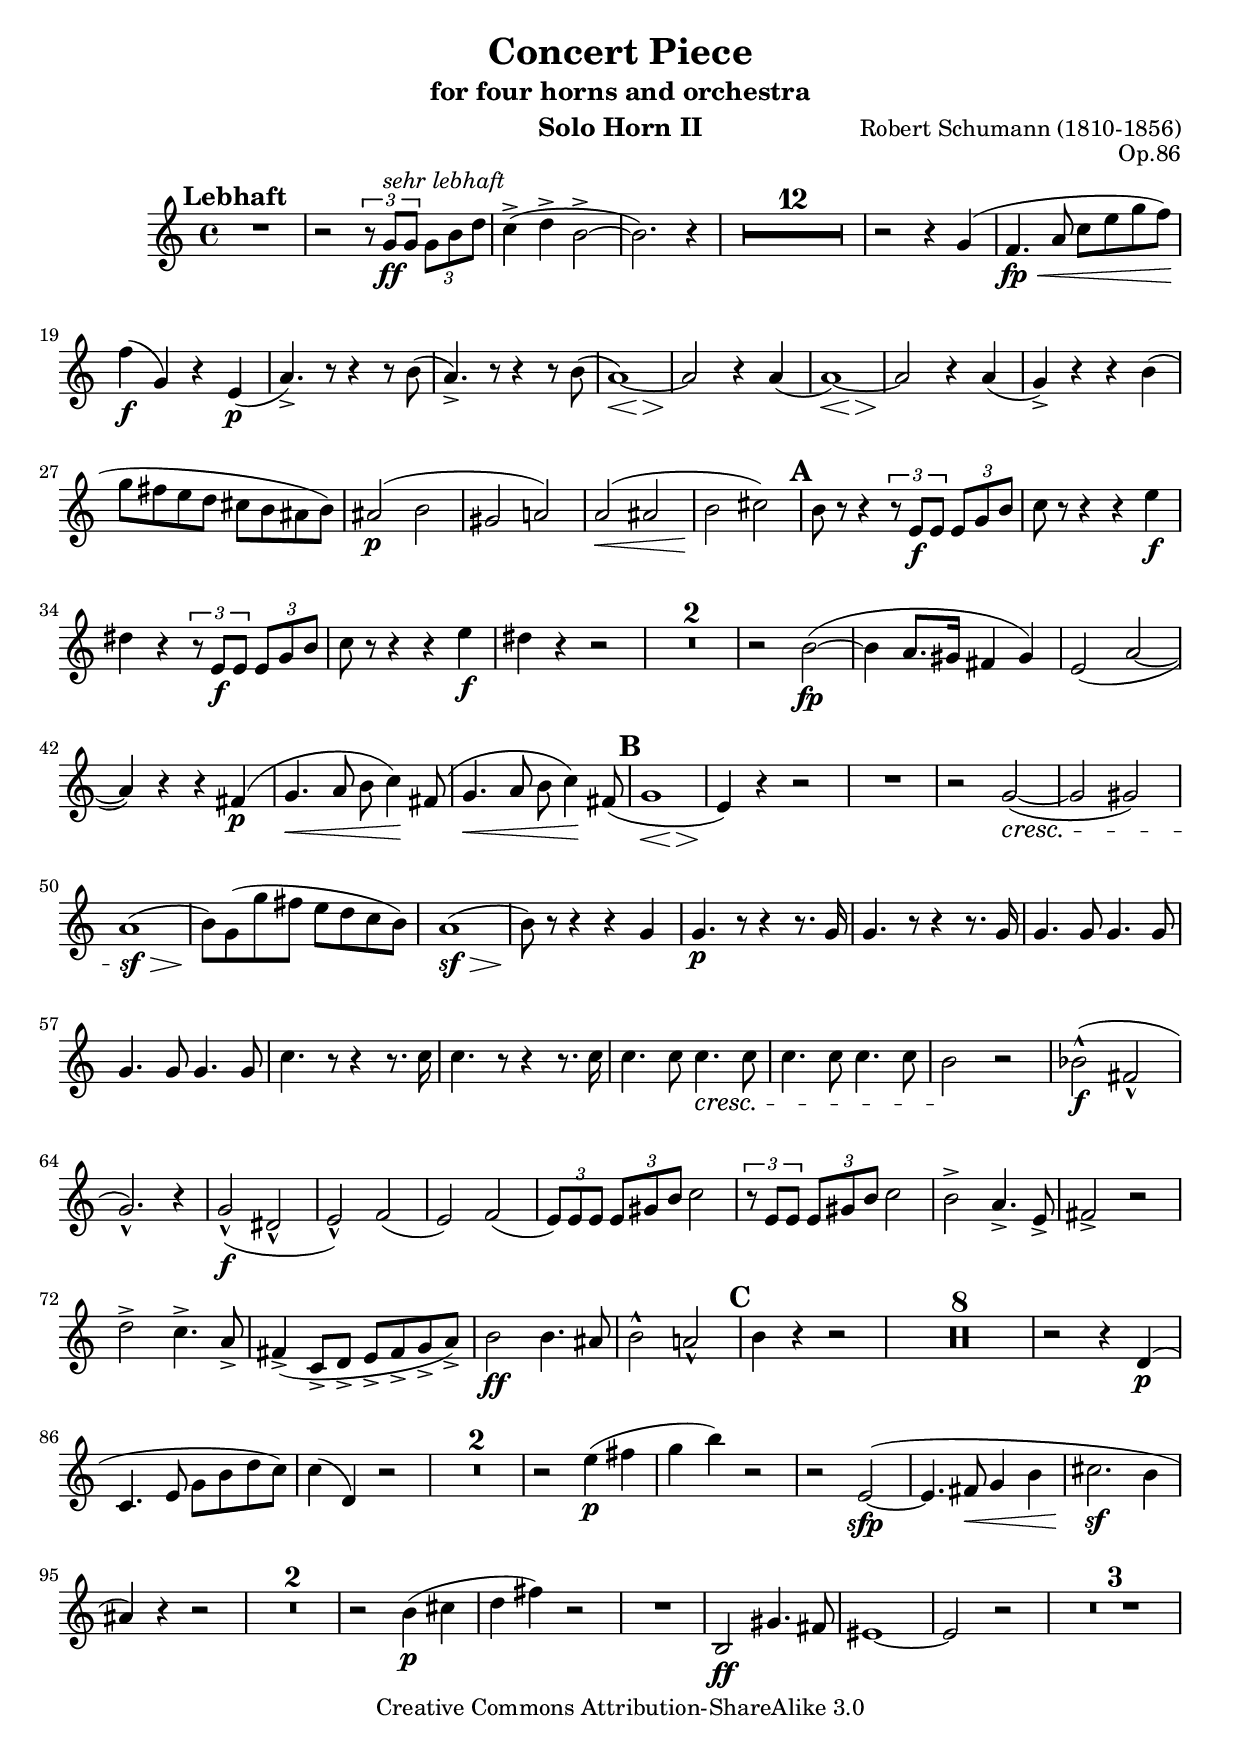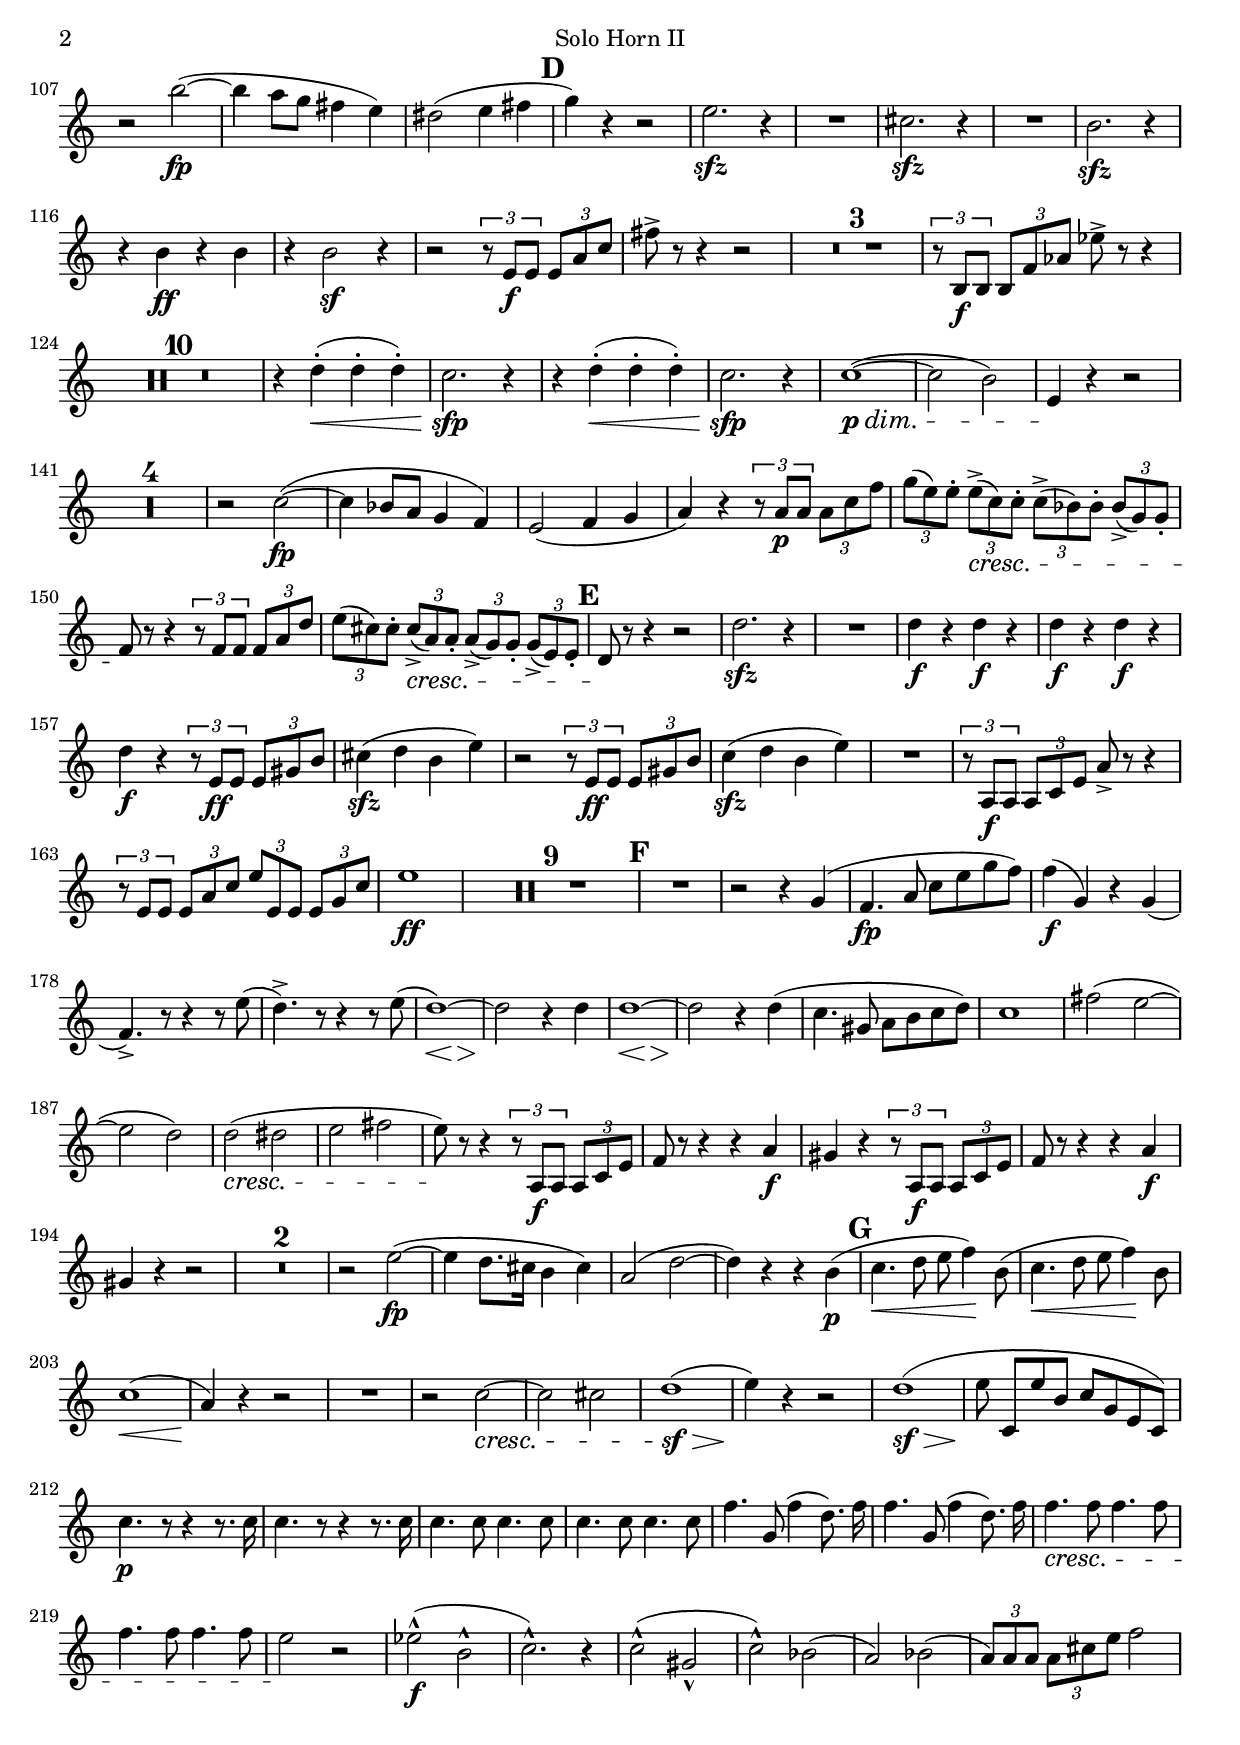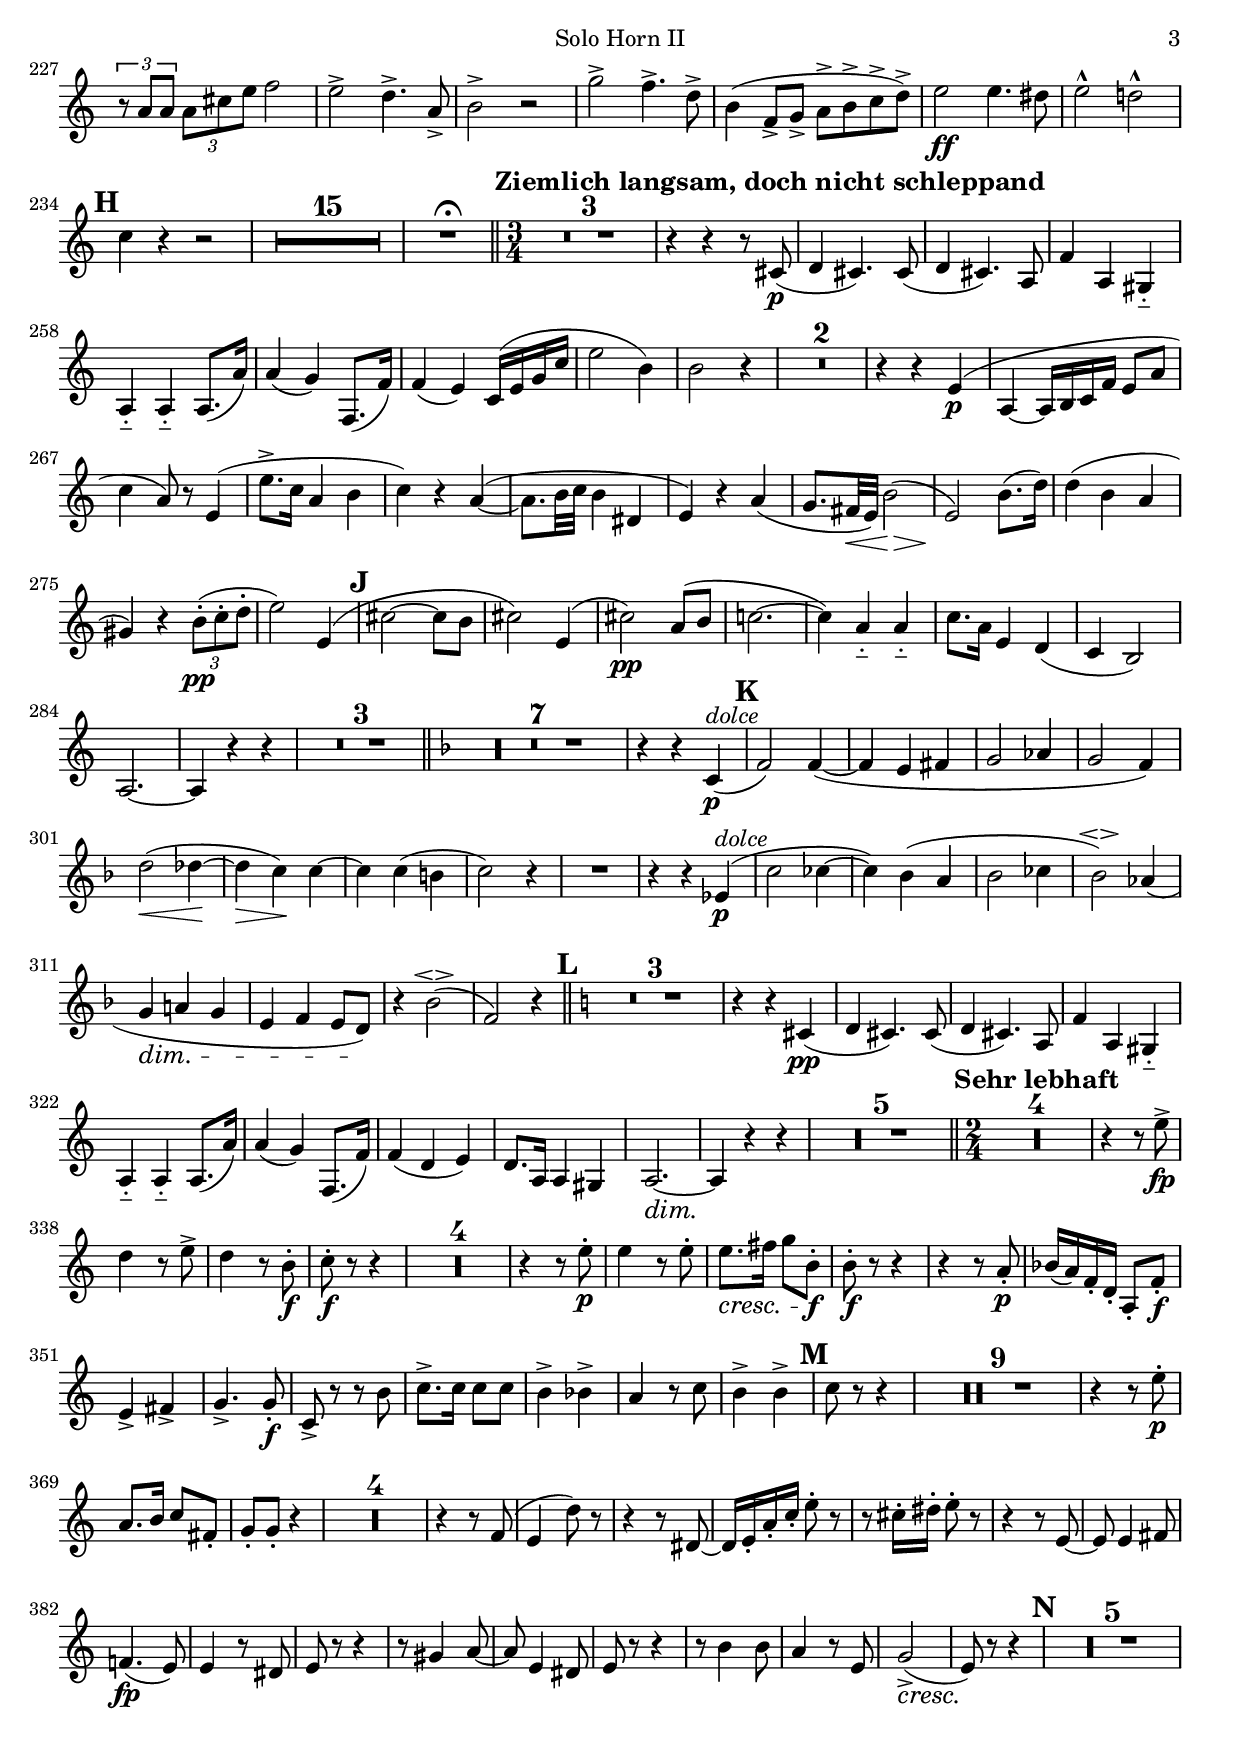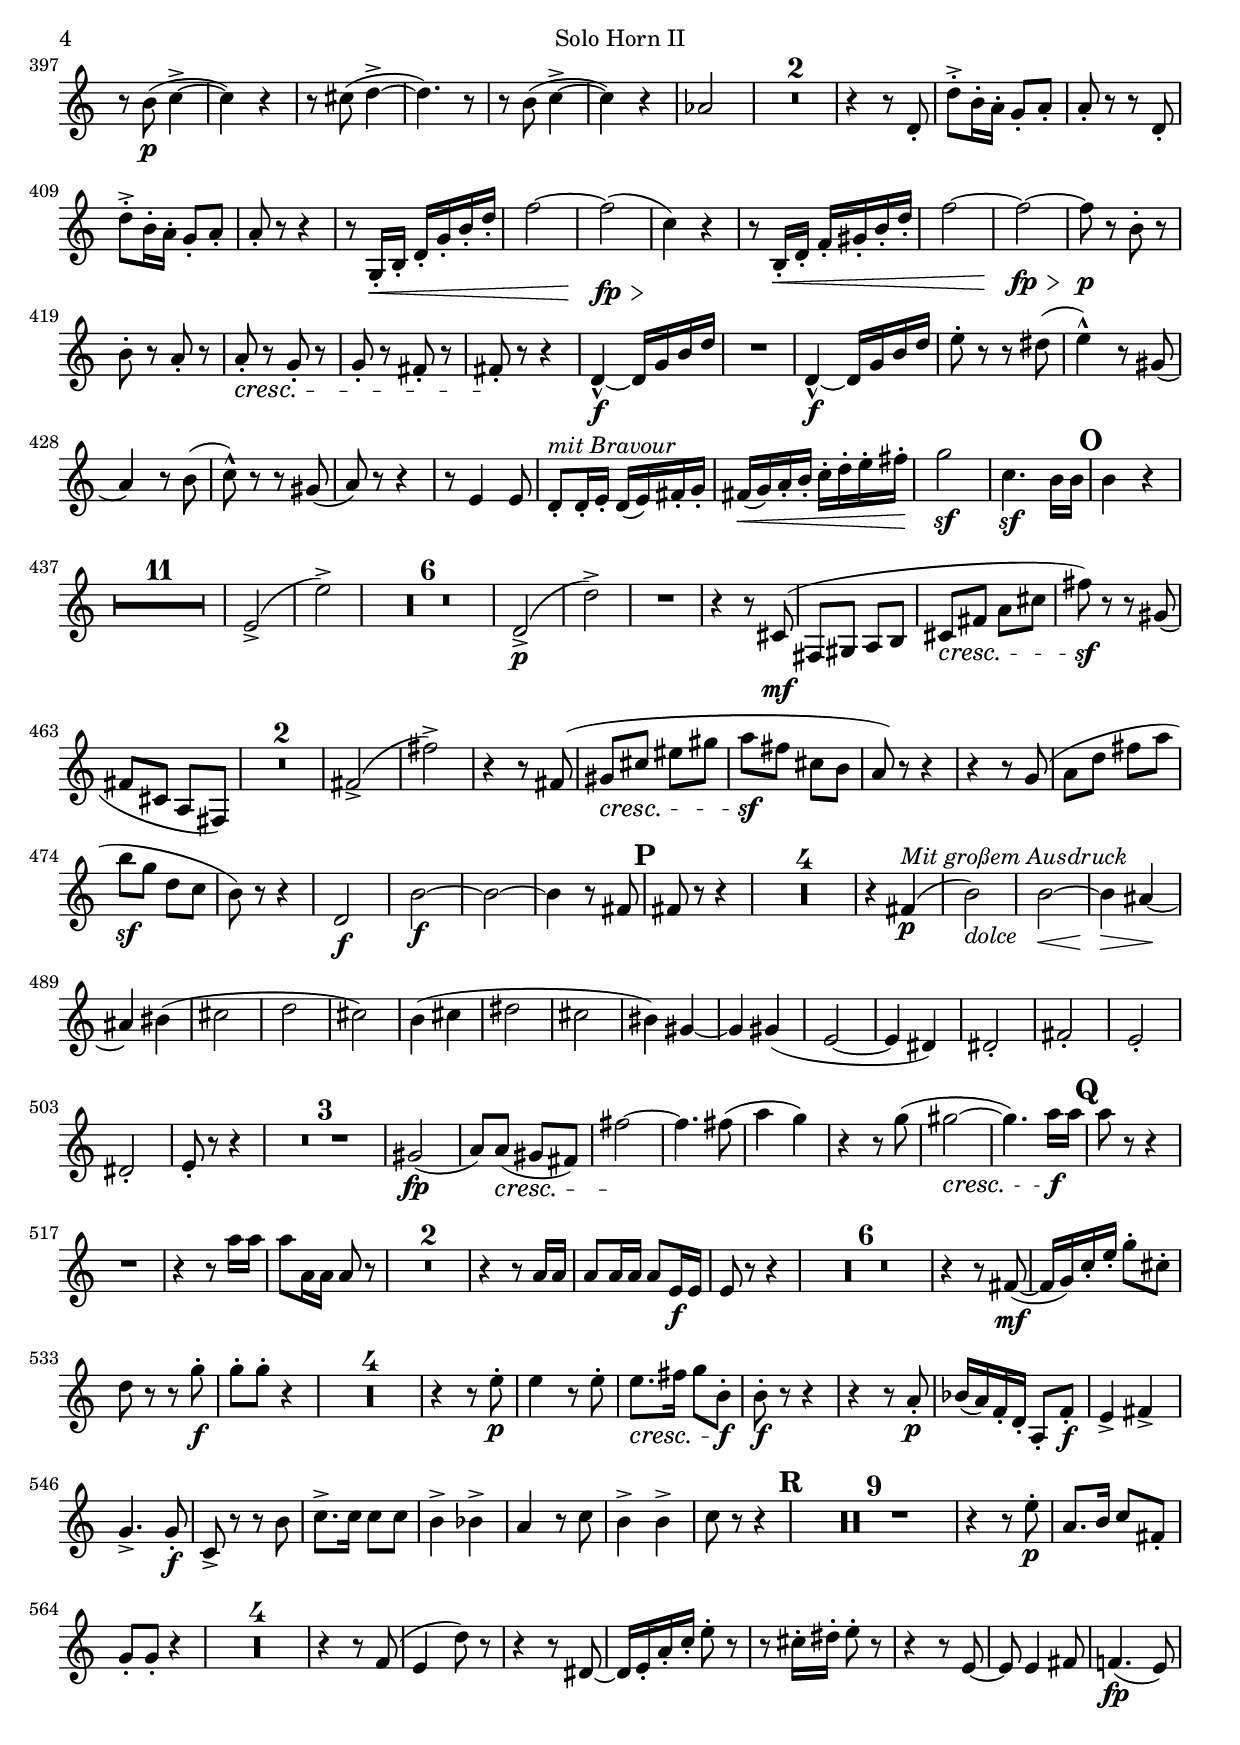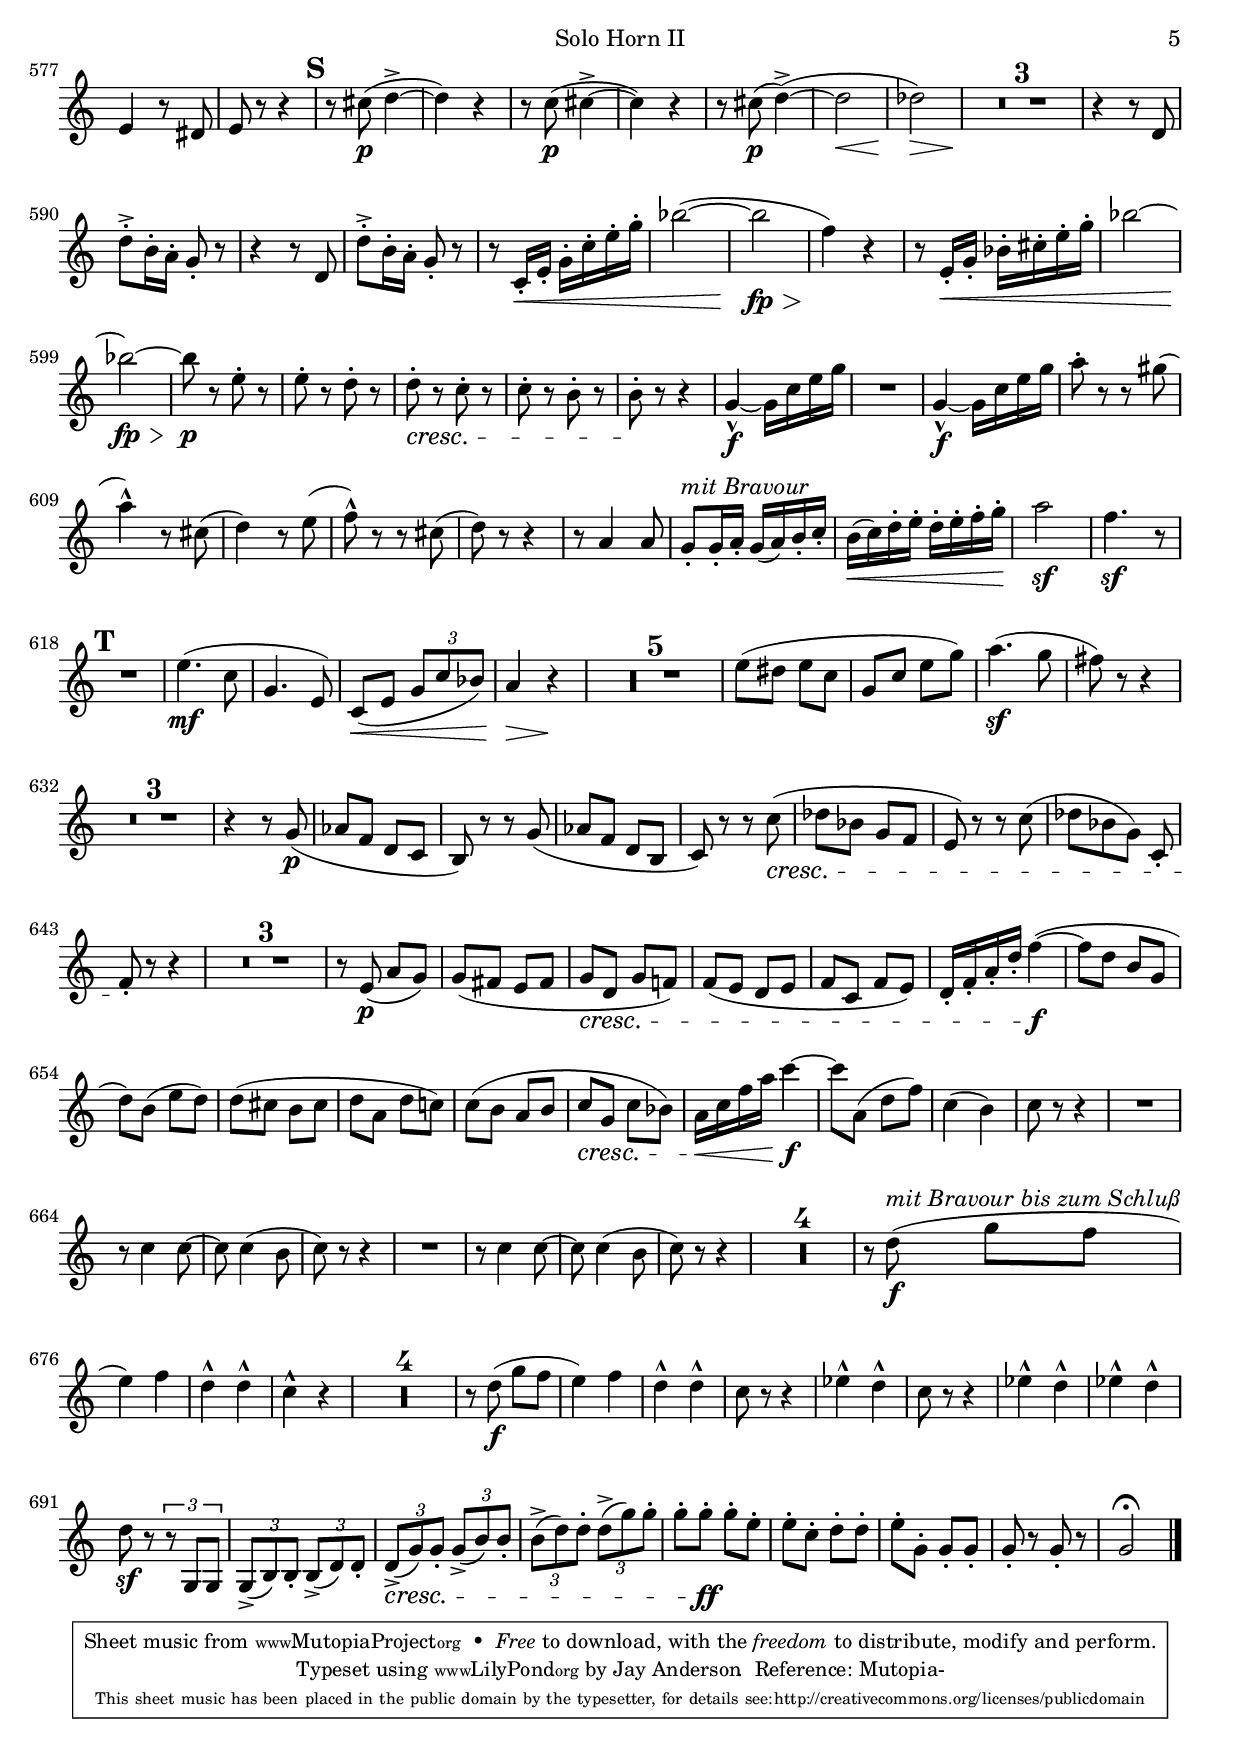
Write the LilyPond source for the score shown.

\version "2.11.63"

\include "defs.lyi" 
\version "2.11.63"

hornTwo = \relative c''
{
  \transposition f
  R1 |
  r2 \times 2/3 {r8 g\ff^\sehrLebhaft g} \times 2/3 {g8 b d} |
  c4->( d-> b2~-> |
  b2.) r4 |
  R1*12 |
  r2 r4 g( |
  f4.\fp\< a8 c e g f) |
  f4(\f g,) r e(\p |
  a4.->) r8 r4 r8 b( |
  a4.->) r8 r4 r8 b( |
  << a1~) {s2\< s\>} >> |
  a2\! r4 a( |
  << a1~) {s2\< s\>} >> |
  a2\! r4 a( |
  g->) r r b( |
  g'8 fis e d cis b ais b) |
  ais2(\p b |
  gis a) |
  a(\< ais |
  b\! cis) |

  %A
  b8 r r4 \times 2/3 {r8 e,\f e} \times 2/3 {e g b} |
  c8 r r4 r e\f |
  dis r4 \times 2/3 {r8 e,\f e} \times 2/3 {e g b} |
  c8 r r4 r e\f |
  dis r r2 |
  R1*2 |
  r2 b2~(\fp |
  b4 a8. gis16 fis4 gis) |
  e2( a~ |
  a4) r r fis(\p |
  g4.\< a8 b c4)\! fis,8( |
  g4.\< a8 b c4)\! fis,8( |

  %B
  << g1 {s2\< s\>} >> |
  e4)\! r r2 |
  R1 |
  \crescTextCresc
  r2 g2~(\<
  \crescHairpin
  g gis) |
  a1(\sf\> |
  b8)\! g( g' fis e d c b) |
  a1(\sf\> |
  b8)\! r r4 r g |
  g4.\p r8 r4 r8. g16 |
  g4. r8 r4 r8. g16 |
  \repeat unfold 4 {g4. g8} |
  c4. r8 r4 r8. c16 |
  c4. r8 r4 r8. c16 |
  \crescTextCresc
  c4. c8 c4.\< c8 |
  \crescHairpin
  c4. c8 c4. c8 |
  b2\! r |
  bes2-^(\f fis-^ |
  g2.-^) r4 |
  g2-^(\f dis-^ |
  e2-^) f( |
  e) f( |
  \times 2/3 {e8) e e} \times 2/3 {e gis b} c2 |
  \times 2/3 {r8 e, e} \times 2/3 {e gis b} c2 |
  b2-> a4.-> e8-> |
  fis2-> r |
  d'2-> c4.-> a8-> |
  fis4->( c8-> d-> e-> fis-> g-> a->) |
  b2\ff b4. ais8 |
  b2-^ a-^ |

  %C
  b4 r r2 |
  R1*8 |
  r2 r4 d,(\p |
  c4. e8 g b d c) |
  c4( d,) r2 |
  R1*2 |
  r2 e'4(\p fis |
  g b) r2 |
  r2 e,,2~(\sfp |
  e4. fis8\< g4 b |
  cis2.\sf b4 |
  ais) r r2 |
  R1*2 |
  r2 b4(\p cis |
  d fis) r2 |
  R1 |
  b,,2\ff gis'4. fis8 |
  eis1~ |
  eis2 r |
  R1*3 |
  r2 b''2~(\fp |
  b4 a8 g fis4 e) |
  dis2( e4 fis |

  %D
  g4) r r2 |
  e2.\sfz r4 |
  R1 |
  cis2.\sfz r4 |
  R1 |
  b2.\sfz r4 |
  r b\ff r b |
  r b2\sf r4 |
  r2 \times 2/3 {r8 e,\f e} \times 2/3 {e a c} |
  fis8-> r r4 r2 |
  R1*3 |
  \times 2/3 {r8 b,,\f b} \times 2/3 {b f' aes} ees'8-> r r4 |
  R1*10 |
  \repeat unfold 2
  {
    r4 d-.(\< d-. d-.) |
    c2.\sfp r4 |
  }
  \dimTextDim
  c1~(\p\> |
  \dimHairpin
  c2 b) |
  e,4\! r r2 |
  R1*4 |
  r2 c'2~(\fp |
  c4 bes8 a g4 f) |
  e2( f4 g |
  a) r \times 2/3 {r8 a\p a} \times 2/3 {a c f} |
  \crescTextCresc
  \times 2/3 {g( e) e-.} \times 2/3 {e->(\< c) c-.} \times 2/3 {c->( bes) bes-.} \times 2/3 {bes->( g) g-.} |
  \crescHairpin
  f8\! r r4 \times 2/3 {r8 f f} \times 2/3 {f a d} |
  \crescTextCresc
  \times 2/3 {e( cis) cis-.} \times 2/3 {cis->(\< a) a-.} \times 2/3 {a->( g) g-.} \times 2/3 {g->( e) e-.} |
  \crescHairpin

  %E
  d8\! r r4 r2 |
  d'2.\sfz r4 |
  R1 |
  \repeat unfold 4 {d4\f r} |
  d4\f r \times 2/3 {r8 e,\ff e} \times 2/3 {e gis b} |
  cis4(\sfz d b e) |
  r2 \times 2/3 {r8 e,\ff e} \times 2/3 {e gis b} |
  c4(\sfz d b e) |
  R1 |
  \times 2/3 {r8 a,,\f a} \times 2/3 {a c e} a8-> r r4 |
  \times 2/3 {r8 e e} \times 2/3 {e a c} \times 2/3 {e e, e} \times 2/3 {e g c} |
  e1\ff |
  R1*9 |

  %F
  R1 |
  r2 r4 g,( |
  f4.\fp a8 c e g f) |
  f4(\f g,) r g( |
  f4.->) r8 r4 r8 e'( |
  d4.->) r8 r4 r8 e( |
  << d1~) {s2\< s\>} >> |
  d2\! r4 d |
  << d1~ {s2\< s\>} >> |
  d2\! r4 d( |
  c4. gis8 a b c d) |
  c1 |
  fis2( e~ |
  e d) |
  \crescTextCresc
  d(\< dis |
  \crescHairpin
  e fis |
  e8)\! r r4 \times 2/3 {r8 a,,\f a} \times 2/3 {a c e} |
  f8 r r4 r a\f |
  gis r \times 2/3 {r8 a,\f a} \times 2/3 {a c e} |
  f8 r r4 r a\f |
  gis r r2 |
  R1*2 |
  r2 e'~(\fp |
  e4 d8. cis16 b4 cis) |
  a2( d~ |
  d4) r r b(\p |

  %G
  c4.\< d8 e f4)\! b,8( |
  c4.\< d8 e f4)\! b,8 |
  c1(\< |
  a4)\! r r2 |
  R1 |
  \crescTextCresc
  r2 c2~\< |
  \crescHairpin
  c cis |
  d1(\sf\> |
  e4)\! r r2 |
  d1(\sf\> |
  e8\! c,[( e' b] c g e c) |
  c'4.\p r8 r4 r8. c16 |
  c4. r8 r4 r8. c16 |
  \repeat unfold 4 {c4. c8} |
  \repeat unfold 2
  { f4. g,8( f'4 \autoBeamOff d8.) f16 \autoBeamOn | }
  \crescTextCresc
  f4.\< f8 \repeat unfold 3 {f4. f8} |
  \crescHairpin
  e2\! r |
  ees2-^(\f b-^ |
  c2.-^) r4 |
  c2-^( gis-^ |
  c2-^) bes2( |
  a) bes( |
  \times 2/3 {a8) a a} \times 2/3 {a cis e} f2 |
  \times 2/3 {r8 a, a} \times 2/3 {a cis e} f2 |
  e2-> d4.-> a8-> |
  b2-> r |
  g'2-> f4.-> d8-> |
  b4( f8-> g-> a-> b-> c-> d->) |
  e2\ff e4. dis8 |
  e2-^ d-^ |

  %H
  c4 r r2 |
  R1*15 |
  R1^\fermataMarkup

  %3/4
  %romanze
  R2.*3 |
  r4 r r8 cis,(\p |
  d4 cis4.) cis8( |
  d4 cis4.) a8 |
  f'4 a, gis-_ |
  a-_ a-_ a8.( a'16) |
  a4( g) f,8.( f'16) |
  f4( e) c16( e g c |
  e2 b4) |
  b2 r4 |
  R2.*2 |
  r4 r e,(\p |
  a,~ a16 b c f e8 a |
  c4 a8) r e4( |
  e'8.-> c16 a4 b |
  c) r a~( |
  a8. b32 c b4 dis, |
  e) r a( |
  g8. fis32\< e) b'2(\> |
  e,2)\! b'8.( d16) |
  d4( b a |
  gis) r \times 2/3 {b8-.(\pp c-. d-.} |
  e2) e,4( |

  %J
  cis'2~ cis8 b |
  cis2) e,4( |
  cis'2)\pp a8( b |
  c2.~ |
  c4) a-_ a-_ |
  c8. a16 e4 d( |
  c b2) |
  a2.~ |
  a4 r r |
  R2.*3 |

  \key f \major
  R2.*7 |
  r4 r c(\p^\dolce |

  %K
  f2) f4~( |
  f e fis |
  g2 aes4 |
  g2 f4) |
  d'2(\< des4~\! |
  des\> c)\! c~ |
  c c( b |
  c2) r4 |
  R2. |
  r4 r ees,(\p^\dolce |
  c'2 ces4(~ |
  ces) bes( a |
  bes2 ces4 |
  bes2)\espressivo aes4( |
  \dimTextDim
  g\> a g |
  \dimHairpin
  e f e8 d)\! |
  r4 bes'2(\espressivo |
  f2) r4 |

  %L
  \key c \major
  R2.*3 |
  r4 r cis(\pp |
  d4 cis4.) cis8( |
  d4 cis4.) a8 |
  f'4 a, gis-_ |
  a-_ a-_ a8.( a'16) |
  a4( g) f,8.( f'16) |
  f4( d e) |
  d8. a16 a4 gis |
  \dimTextDim
  a2.~\> |
  \dimHairpin
  a4\! r r |
  R2.*5 |

  %2/4
  %sehr lebhaft
  R2*4 |
  r4 r8 e''8->\fp |
  d4 r8 e-> |
  d4 r8 b8-.\f |
  c-.\f r r4 |
  R2*4 |
  r4 r8 e-.\p |
  e4 r8 e-. |
  \crescTextCresc
  e8.\< fis16 g8 b,-.\f |
  \crescHairpin
  b-.\f r r4 |
  r4 r8 a-.\p |
  bes16( a) f-. d-. a8-. f'-.\f |
  e4-> fis-> |
  g4.-> g8-.\f |
  c,8-> r r b' |
  c8.-> c16 c8 c |
  b4-> bes-> |
  a r8 c |
  b4-> b-> |

  %M
  c8 r r4 |
  R2*9 |
  r4 r8 e-.\p |
  a,8. b16 c8 fis,-. |
  g-. g-. r4 |
  R2*4 |
  r4 r8 f( |
  e4 d'8) r |
  r4 r8 dis,~ |
  dis16 e-. a-. c-. e8-. r |
  r8 cis16-. dis-. e8-. r |
  r4 r8 e,8~ |
  e e4 fis8 |
  f4.(\fp e8) |
  e4 r8 dis8 |
  e r r4 |
  r8 gis4 a8~ |
  a e4 dis8 |
  e r r4 |
  r8 b'4 b8 |
  a4 r8 e |
  \crescTextCresc
  g2->(\< |
  \crescHairpin
  e8)\! r r4 |

  %N
  R2*5 |
  r8 b'(\p c4~-> |
  c) r |
  r8 cis( d4~-> |
  d4.) r8 |
  r8 b( c4~-> |
  c) r |
  aes2 |
  R2*2 |
  r4 r8 d,-. |
  d'-.-> b16-. a-. g8-. a-. |
  a-. r r d,-. |
  d'-.-> b16-. a-. g8-. a-. |
  a-. r r4 |
  r8 g,16-.\< b-. d-. g-. b-. d-. |
  f2~ |
  f(\fp\> |
  c4)\! r |
  r8 b,16-.\< d-. f-. gis-. b-. d-. |
  f2~ |
  f~\fp\> |
  f8\p r b,-. r |
  b-. r a-. r |
  \crescTextCresc
  a-.\< r g-. r |
  \crescHairpin
  g-. r fis-. r |
  fis-.\! r r4 |
  d4~-^\f d16 g b d |
  R2 |
  d,4~-^\f d16 g b d |
  e8-. r r dis( |
  e4-^) r8 gis,8( |
  a4) r8 b8( |
  c8-^) r r gis( |
  a) r r4 |
  r8 e4 e8 |
  d8-.^\mitBravour d16-. e-. d( e) fis-. g-. |
  fis(\< g) a-. b-. c-. d-. e-. fis-. |
  g2\sf |
  c,4.\sf b16 b |

  %O
  b4 r |
  R2*11 |
  e,2->( |
  e'->) |
  R2*6 |
  d,2->(\p |
  d'->) |
  R2 |
  r4 r8 cis,8(\mf |
  fis, gis a b |
  \crescTextCresc
  cis\< fis a cis |
  \crescHairpin
  fis8)\sf r r gis,( |
  fis cis a fis) |
  R2*2 |
  fis'2->( |
  fis'->) |
  r4 r8 fis,( |
  \crescTextCresc
  gis\< cis eis gis |
  \crescHairpin
  a\sf fis cis b |
  a) r r4 |
  r r8 g( |
  a d fis a |
  b\sf g d c |
  b) r r4 |
  d,2\f |
  b'~\f |
  b~ |
  b4 r8 fis |

  %P
  fis r r4 |
  R2*4 |
  r4 fis(\p^\mitGrossemAustruck |
  b2)_\dolce |
  b~\< |
  b4\> ais~\! |
  ais bis( |
  cis2 |
  d |
  cis) |
  b4( cis |
  dis2 |
  cis |
  bis4) gis~ |
  gis gis( |
  e2~ |
  e4 dis) |
  dis2-. |
  fis-. e-. |
  dis-. |
  e8-. r r4 |
  R2*3 |
  gis2(\fp |
  \crescTextCresc
  a8) a(\< gis fis) |
  \crescHairpin
  fis'2~\! |
  fis4. fis8( |
  a4 g) |
  r4 r8 g( |
  \crescTextCresc
  gis2~\< |
  \crescHairpin
  gis4.) a16\f a |

  %Q
  a8 r r4 |
  R2 |
  r4 r8 a16 a |
  a8 a,16 a a8 r |
  R2*2 |
  r4 r8 a16 a |
  a8 a16 a a8 e16\f e |
  e8 r r4 |
  R2*6 |
  r4 r8 fis8~(\mf |
  fis16 g) c-. e-. g8-. cis,-. |
  d r r g-.\f |
  g-. g-. r4 |
  R2*4 |
  r4 r8 e-.\p |
  e4 r8 e-. |
  \crescTextCresc
  e8.\< fis16 g8 b,-.\f |
  \crescHairpin
  b-.\f r r4 |
  r4 r8 a-.\p |
  bes16( a) f-. d-. a8-. f'-.\f |
  e4-> fis-> |
  g4.-> g8-.\f |
  c,-> r r b' |
  c8.-> c16 c8 c |
  b4-> bes-> |
  a r8 c |
  b4-> b-> |
  c8 r r4 |

  %R
  R2*9 |
  r4 r8 e-.\p |
  a,8. b16 c8 fis,-. |
  g-. g-. r4 |
  R2*4 |
  r4 r8 f( |
  e4 d'8) r |
  r4 r8 dis,~ |
  dis16 e-. a-. c-. e8-. r |
  r cis16-. dis-. e8-. r |
  r4 r8 e,~ |
  e e4 fis8 |
  f4.(\fp e8) |
  e4 r8 dis8 |
  e r r4 |

  %S
  r8 cis'(\p d4~-> |
  d) r |
  r8 c(\p cis4~-> |
  cis) r |
  r8 cis(\p d4~->)( |
  d2\< |
  des)\> | s1*0\!
  R2*3 |
  \repeat unfold 2
  {
    r4 r8 d, |
    d'-.-> b16-. a-. g8-. r |
  }
  r8 c,16-.\< e-. g-. c-. e-. g-. |
  bes2~( |
  bes\fp\> |
  f4)\! r |
  r8 e,16-.\< g-. bes-. cis-. e-. g-. |
  bes2~ |
  bes~\fp\> |
  bes8\p r e,-. r |
  e-. r d-. r |
  \crescTextCresc
  d-.\< r c-. r |
  \crescHairpin
  c-. r b-. r |
  b-.\! r r4 |
  g4~-^\f g16 c e g |
  R2 |
  g,4~-^\f g16 c e g |
  a8-. r r gis( |
  a4-^) r8 cis,8( |
  d4) r8 e8( |
  f-^) r r cis( |
  d) r r4 |
  r8 a4 a8 |
  g8-.^\mitBravour g16-. a-. g( a) b-. c-. |
  b(\< c) d-. e-. d-. e-. f-. g-. |
  a2\sf |
  f4.\sf r8 |

  %T |
  R2 |
  e4.(\mf c8 |
  g4. e8) |
  c8(\< e \times 2/3 {g8 c bes)} |
  a4\> r\! |
  R2*5 |
  e'8( dis e c |
  g c e g) |
  a4.(\sf g8 |
  fis) r r4 |
  R2*3 |
  r4 r8 g,(\p
  aes f d c |
  b) r r g'( |
  aes f d b |
  \crescTextCresc
  c) r r c'(\<
  \crescHairpin
  des bes g f |
  e) r r c'( |
  des[ bes g]) c,-. |
  f-.\! r r4 |
  R2*3 |
  r8 e(\p a g) |
  g( fis e fis |
  \crescTextCresc
  g\< d g f) |
  \crescHairpin
  f( e d e |
  f c f e) |
  d16-. f-. a-. d-. f4~(\f |
  f8 d b g |
  d') b( e d) |
  d( cis b cis |
  d a d c) |
  c( b a b |
  \crescTextCresc
  c\< g c bes) |
  \crescHairpin
  a16\< c f a c4~\f |
  c8 a,( d f) |
  c4( b) |
  c8 r r4 |
  \repeat unfold 2
  {
    R2 |
    r8 c4 c8~ |
    c c4( b8 |
    c) r r4 |
  }
  R2*4 |
  r8 d(\f^\mitBravourBis g f |
  e4) f |
  d-^ d-^ |
  c-^ r |
  R2*4 |
  r8 d(\f g f |
  e4) f |
  d-^ d-^ |
  c8 r r4 |
  ees4-^ d-^ |
  c8 r r4 |
  ees4-^ d-^ |
  ees4-^ d-^ |
  d8\sf r \times 2/3 {r8 g,, g} |
  \times 2/3 {g->( b) b-.} \times 2/3 {b->( d) d-.} |
  \crescTextCresc
  \times 2/3 {d->(\< g) g-.} \times 2/3 {g->( b) b-.} |
  \crescHairpin
  \times 2/3 {b->( d) d-.} \times 2/3 {d->( g) g-.} |
  g8-. g-.\ff g-. e-. |
  e-. c-. d-. d-. |
  e-. g,-. g-. g-. |
  g-. r g-. r |
  g2\fermata |
}

 

instrument = "Solo Horn II"

notes = \hornTwo

\version "2.11.63"

\include "defs.lyi"

\paper
{
  %#(define page-breaking ly:minimal-breaking)
  #(define page-breaking ly:page-turn-breaking)
  ragged-last-bottom = ##f
}

\book
{
  \include "header.lyi"
  \score
  {
    \new Staff \with { \consists "Page_turn_engraver" }
    {
      << \notes \outline >>
    }
  }
}




